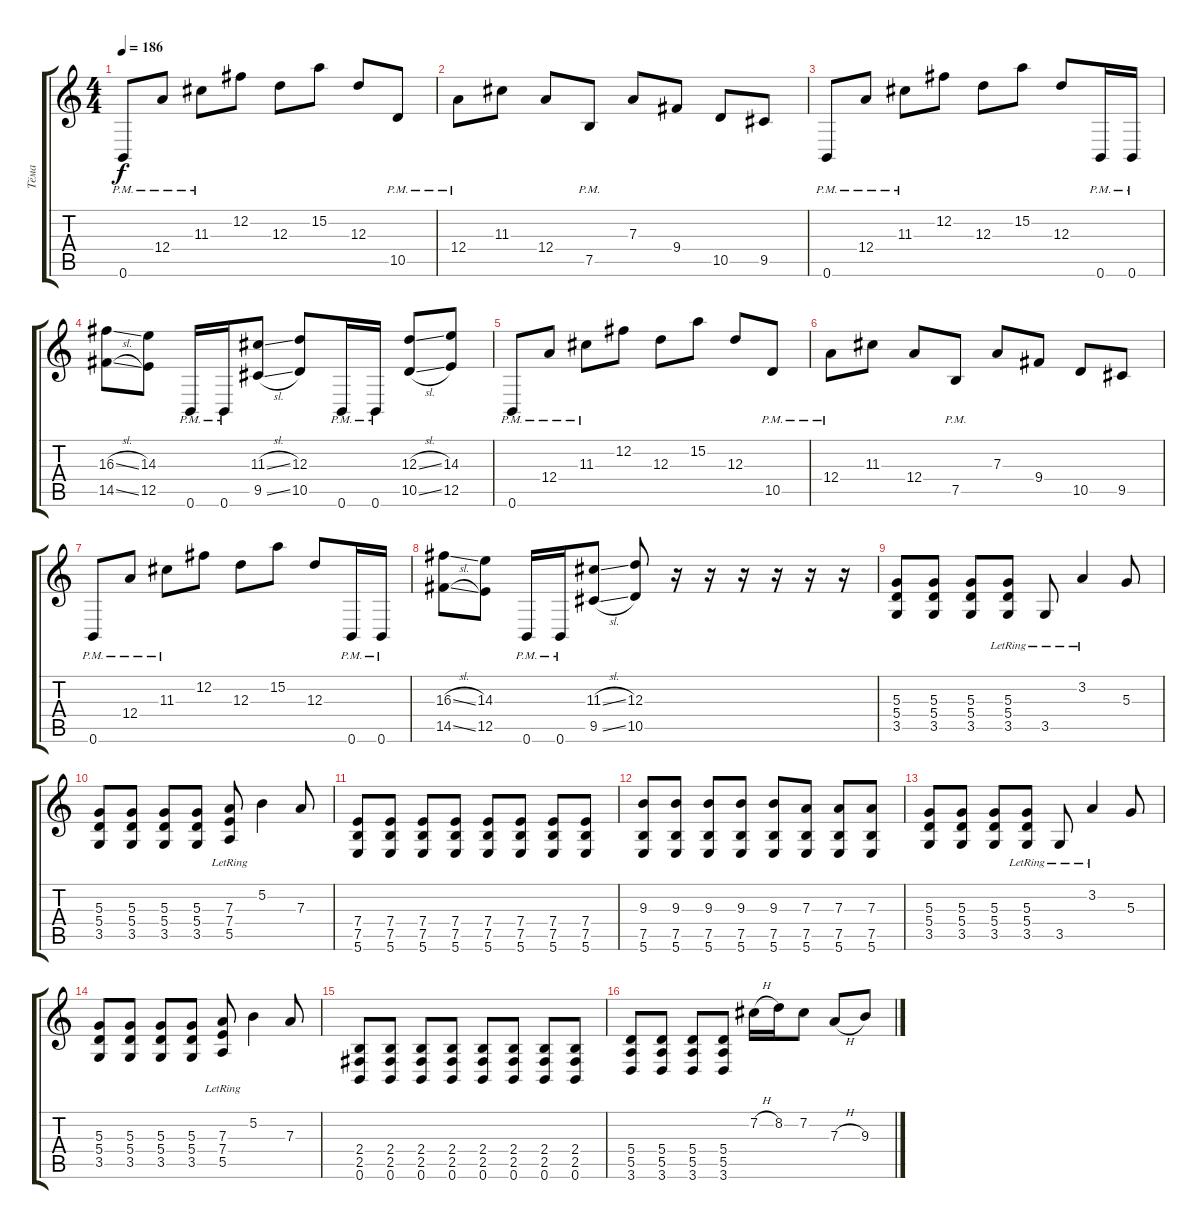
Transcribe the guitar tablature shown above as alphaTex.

\track ("Тёма" "Тёма") {instrument distortionguitar}
\staff {score tabs}
\tuning (B3 Gb3 D3 A2 E2 B1) {hide}
\ts (4 4)
\tempo 186
\clef g2
\ks c
0.6{pm}.8{dy f} 12.4{pm}.8 11.3{pm}.8 12.2.8 12.3.8 15.2.8 12.3.8 10.5{pm}.8 |
12.4{pm}.8 11.3.8 12.4.8 7.5{pm}.8 7.3.8 9.4.8 10.5.8 9.5.8 |
0.6{pm}.8 12.4{pm}.8 11.3{pm}.8 12.2.8 12.3.8 15.2.8 12.3.8 0.6{pm}.16 0.6{pm}.16 |
(16.3{sl} 14.5{sl}).8 (14.3 12.5).8 0.6{pm}.16 0.6{pm}.16 (11.3{sl} 9.5{sl}).8 (12.3 10.5).8 0.6{pm}.16 0.6{pm}.16 (12.3{sl} 10.5{sl}).8 (14.3 12.5).8 |
0.6{pm}.8 12.4{pm}.8 11.3{pm}.8 12.2.8 12.3.8 15.2.8 12.3.8 10.5{pm}.8 |
12.4{pm}.8 11.3.8 12.4.8 7.5{pm}.8 7.3.8 9.4.8 10.5.8 9.5.8 |
0.6{pm}.8 12.4{pm}.8 11.3{pm}.8 12.2.8 12.3.8 15.2.8 12.3.8 0.6{pm}.16 0.6{pm}.16 |
(16.3{sl} 14.5{sl}).8 (14.3 12.5).8 0.6{pm}.16 0.6{pm}.16 (11.3{sl} 9.5{sl}).8 (12.3 10.5).8 r.16 r.16 r.16 r.16 r.16 r.16 |
(5.3 5.4 3.5).8 (5.3 5.4 3.5).8 (5.3 5.4 3.5).8 (5.3{lr} 5.4{lr} 3.5).8 3.5{lr}.8 3.2{lr}.4 5.3.8 |
(5.3 5.4 3.5).8 (5.3 5.4 3.5).8 (5.3 5.4 3.5).8 (5.3 5.4 3.5).8 (7.3{lr} 7.4{lr} 5.5{lr}).8 5.2.4 7.3.8 |
(7.4 7.5 5.6).8 (7.4 7.5 5.6).8 (7.4 7.5 5.6).8 (7.4 7.5 5.6).8 (7.4 7.5 5.6).8 (7.4 7.5 5.6).8 (7.4 7.5 5.6).8 (7.4 7.5 5.6).8 |
(9.3 7.5 5.6).8 (9.3 7.5 5.6).8 (9.3 7.5 5.6).8 (9.3 7.5 5.6).8 (9.3 7.5 5.6).8 (7.3 7.5 5.6).8 (7.3 7.5 5.6).8 (7.3 7.5 5.6).8 |
(5.3 5.4 3.5).8 (5.3 5.4 3.5).8 (5.3 5.4 3.5).8 (5.3{lr} 5.4{lr} 3.5).8 3.5{lr}.8 3.2{lr}.4 5.3.8 |
(5.3 5.4 3.5).8 (5.3 5.4 3.5).8 (5.3 5.4 3.5).8 (5.3 5.4 3.5).8 (7.3{lr} 7.4{lr} 5.5{lr}).8 5.2.4 7.3.8 |
(2.4 2.5 0.6).8 (2.4 2.5 0.6).8 (2.4 2.5 0.6).8 (2.4 2.5 0.6).8 (2.4 2.5 0.6).8 (2.4 2.5 0.6).8 (2.4 2.5 0.6).8 (2.4 2.5 0.6).8 |
(5.4 5.5 3.6).8 (5.4 5.5 3.6).8 (5.4 5.5 3.6).8 (5.4 5.5 3.6).8 7.2{h}.16 8.2.16 7.2{h}.8 7.3{h}.8 9.3.8
